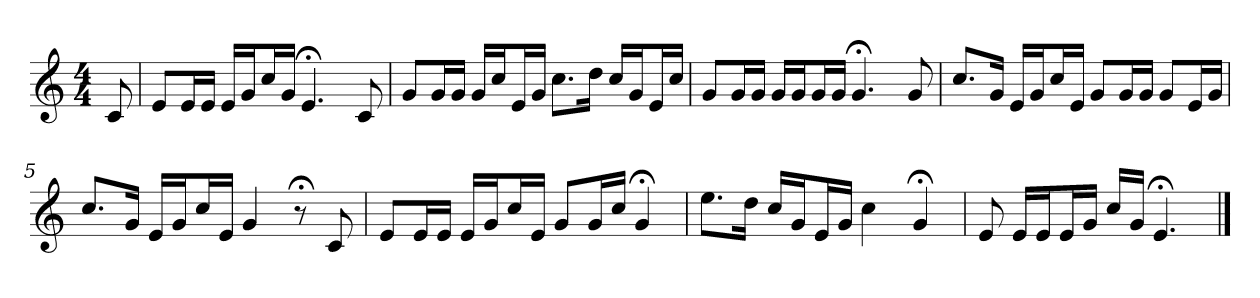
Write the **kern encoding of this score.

**kern
*part1
*staff1
*k[]
*C:
*M4/4
*MM120
=
8c
=1
8eL
16eL
16eJJ
16eLL
16gJ
16ccL
16gJJ
4.e;<
8c
=2
8gL
16gL
16gJJ
16gLL
16ccJ
16eL
16gJJ
8.ccL
16ddJk
16ccLL
16gJ
16eL
16ccJJ
=3
8gL
16gL
16gJJ
16gLL
16gJ
16gL
16gJJ
4.g;<
8g
=4
8.ccL
16gJk
16eLL
16gJ
16ccL
16eJJ
8gL
16gL
16gJJ
8gL
16eL
16gJJ
=5
8.ccL
16gJk
16eLL
16gJ
16ccL
16eJJ
4g
8r;<
8c
=6
8eL
16eL
16eJJ
16eLL
16gJ
16ccL
16eJJ
8gL
16gL
16ccJJ
4g;<
=7
8.eeL
16ddJk
16ccLL
16gJ
16eL
16gJJ
4cc
4g;<
=8
8e
16eLL
16eJ
16eL
16gJJ
16ccLL
16gJJ
4.e;<
==
*-
